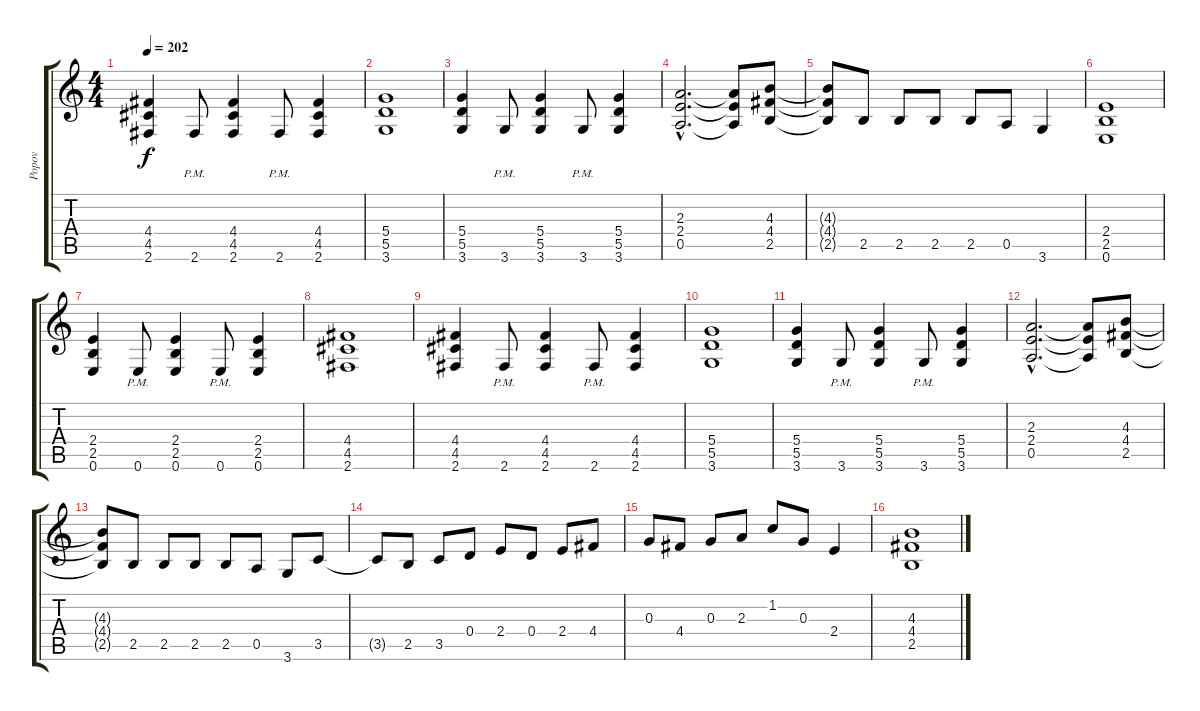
\track ("Popov" "Popov") {instrument distortionguitar}
\staff {score tabs}
\tuning (E4 B3 G3 D3 A2 E2) {hide}
\ts (4 4)
\tempo 202
\clef g2
\ks c
(4.4 4.5 2.6).4{dy f} 2.6{pm}.8 (4.4 4.5 2.6).4 2.6{pm}.8 (4.4 4.5 2.6).4 |
(5.4 5.5 3.6).1 |
(5.4 5.5 3.6).4 3.6{pm}.8 (5.4 5.5 3.6).4 3.6{pm}.8 (5.4 5.5 3.6).4 |
(2.3{hac} 2.4{hac} 0.5{hac}).2{d} (2.3{t} 2.4{t} 0.5{t}).8 (4.3 4.4 2.5).8 |
(4.3{t} 4.4{t} 2.5{t}).8 2.5.8 2.5.8 2.5.8 2.5.8 0.5.8 3.6.4 |
(2.4 2.5 0.6).1 |
(2.4 2.5 0.6).4 0.6{pm}.8 (2.4 2.5 0.6).4 0.6{pm}.8 (2.4 2.5 0.6).4 |
(4.4 4.5 2.6).1 |
(4.4 4.5 2.6).4 2.6{pm}.8 (4.4 4.5 2.6).4 2.6{pm}.8 (4.4 4.5 2.6).4 |
(5.4 5.5 3.6).1 |
(5.4 5.5 3.6).4 3.6{pm}.8 (5.4 5.5 3.6).4 3.6{pm}.8 (5.4 5.5 3.6).4 |
(2.3{hac} 2.4{hac} 0.5{hac}).2{d} (2.3{t} 2.4{t} 0.5{t}).8 (4.3 4.4 2.5).8 |
(4.3{t} 4.4{t} 2.5{t}).8 2.5.8 2.5.8 2.5.8 2.5.8 0.5.8 3.6.8 3.5.8 |
3.5{t}.8 2.5.8 3.5.8 0.4.8 2.4.8 0.4.8 2.4.8 4.4.8 |
0.3.8 4.4.8 0.3.8 2.3.8 1.2.8 0.3.8 2.4.4 |
(4.3 4.4 2.5).1
